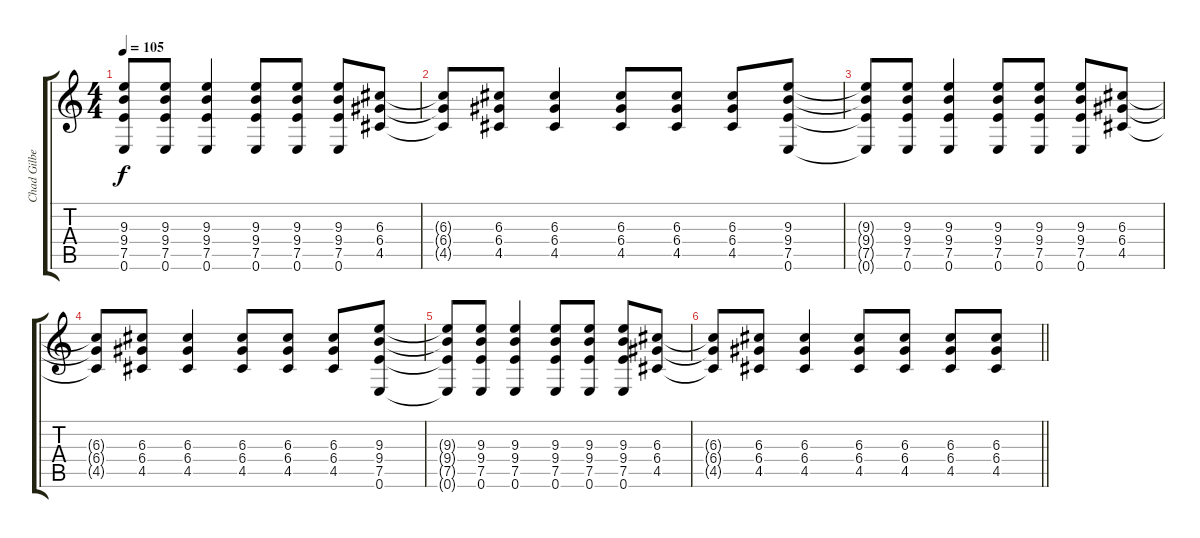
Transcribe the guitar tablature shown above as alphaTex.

\track ("Chad Gilbert Fade" "Chad Gilbe") {instrument overdrivenguitar}
\staff {score tabs}
\tuning (E4 B3 G3 D3 A2 E2) {hide}
\ts (4 4)
\tempo 105
\clef g2
\ks c
(9.3{t} 9.4{t} 7.5{t} 0.6{t}).8{dy f} (9.3 9.4 7.5 0.6).8 (9.3 9.4 7.5 0.6).4 (9.3 9.4 7.5 0.6).8 (9.3 9.4 7.5 0.6).8 (9.3 9.4 7.5 0.6).8 (6.3 6.4 4.5).8 |
(6.3{t} 6.4{t} 4.5{t}).8 (6.3 6.4 4.5).8 (6.3 6.4 4.5).4 (6.3 6.4 4.5).8 (6.3 6.4 4.5).8 (6.3 6.4 4.5).8 (9.3 9.4 7.5 0.6).8 |
(9.3{t} 9.4{t} 7.5{t} 0.6{t}).8{volume 0} (9.3 9.4 7.5 0.6).8 (9.3 9.4 7.5 0.6).4 (9.3 9.4 7.5 0.6).8 (9.3 9.4 7.5 0.6).8 (9.3 9.4 7.5 0.6).8 (6.3 6.4 4.5).8 |
(6.3{t} 6.4{t} 4.5{t}).8 (6.3 6.4 4.5).8 (6.3 6.4 4.5).4 (6.3 6.4 4.5).8 (6.3 6.4 4.5).8 (6.3 6.4 4.5).8 (9.3 9.4 7.5 0.6).8 |
(9.3{t} 9.4{t} 7.5{t} 0.6{t}).8 (9.3 9.4 7.5 0.6).8 (9.3 9.4 7.5 0.6).4 (9.3 9.4 7.5 0.6).8 (9.3 9.4 7.5 0.6).8 (9.3 9.4 7.5 0.6).8 (6.3 6.4 4.5).8 |
\barLineRight lightlight
(6.3{t} 6.4{t} 4.5{t}).8 (6.3 6.4 4.5).8 (6.3 6.4 4.5).4 (6.3 6.4 4.5).8 (6.3 6.4 4.5).8 (6.3 6.4 4.5).8 (6.3 6.4 4.5).8
